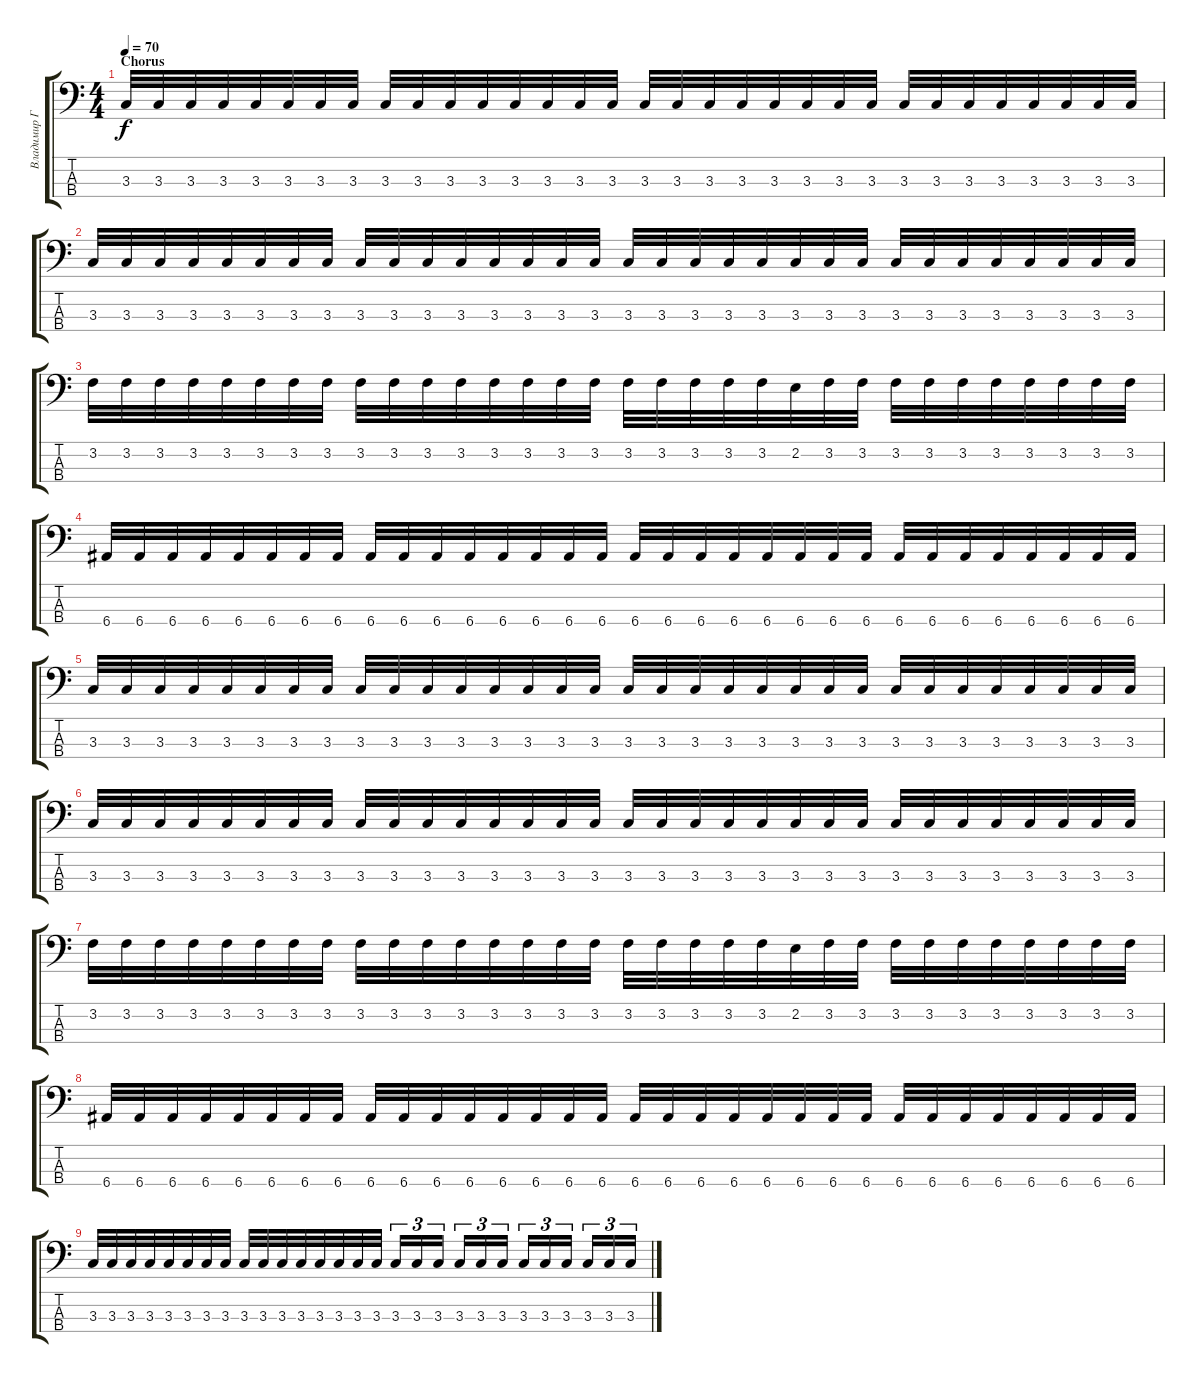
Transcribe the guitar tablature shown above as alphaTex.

\track ("Владимир Гарбуз" "Владимир Г") {instrument electricbassfinger}
\staff {score tabs}
\tuning (G2 D2 A1 E1) {hide}
\ts (4 4)
\section ("" "Chorus")
\tempo 70
\clef f4
\ks c
3.3.32{dy f} 3.3.32 3.3.32 3.3.32 3.3.32 3.3.32 3.3.32 3.3.32 3.3.32 3.3.32 3.3.32 3.3.32 3.3.32 3.3.32 3.3.32 3.3.32 3.3.32 3.3.32 3.3.32 3.3.32 3.3.32 3.3.32 3.3.32 3.3.32 3.3.32 3.3.32 3.3.32 3.3.32 3.3.32 3.3.32 3.3.32 3.3.32 |
3.3.32 3.3.32 3.3.32 3.3.32 3.3.32 3.3.32 3.3.32 3.3.32 3.3.32 3.3.32 3.3.32 3.3.32 3.3.32 3.3.32 3.3.32 3.3.32 3.3.32 3.3.32 3.3.32 3.3.32 3.3.32 3.3.32 3.3.32 3.3.32 3.3.32 3.3.32 3.3.32 3.3.32 3.3.32 3.3.32 3.3.32 3.3.32 |
3.2.32 3.2.32 3.2.32 3.2.32 3.2.32 3.2.32 3.2.32 3.2.32 3.2.32 3.2.32 3.2.32 3.2.32 3.2.32 3.2.32 3.2.32 3.2.32 3.2.32 3.2.32 3.2.32 3.2.32 3.2.32 2.2.32 3.2.32 3.2.32 3.2.32 3.2.32 3.2.32 3.2.32 3.2.32 3.2.32 3.2.32 3.2.32 |
6.4.32 6.4.32 6.4.32 6.4.32 6.4.32 6.4.32 6.4.32 6.4.32 6.4.32 6.4.32 6.4.32 6.4.32 6.4.32 6.4.32 6.4.32 6.4.32 6.4.32 6.4.32 6.4.32 6.4.32 6.4.32 6.4.32 6.4.32 6.4.32 6.4.32 6.4.32 6.4.32 6.4.32 6.4.32 6.4.32 6.4.32 6.4.32 |
3.3.32 3.3.32 3.3.32 3.3.32 3.3.32 3.3.32 3.3.32 3.3.32 3.3.32 3.3.32 3.3.32 3.3.32 3.3.32 3.3.32 3.3.32 3.3.32 3.3.32 3.3.32 3.3.32 3.3.32 3.3.32 3.3.32 3.3.32 3.3.32 3.3.32 3.3.32 3.3.32 3.3.32 3.3.32 3.3.32 3.3.32 3.3.32 |
3.3.32 3.3.32 3.3.32 3.3.32 3.3.32 3.3.32 3.3.32 3.3.32 3.3.32 3.3.32 3.3.32 3.3.32 3.3.32 3.3.32 3.3.32 3.3.32 3.3.32 3.3.32 3.3.32 3.3.32 3.3.32 3.3.32 3.3.32 3.3.32 3.3.32 3.3.32 3.3.32 3.3.32 3.3.32 3.3.32 3.3.32 3.3.32 |
3.2.32 3.2.32 3.2.32 3.2.32 3.2.32 3.2.32 3.2.32 3.2.32 3.2.32 3.2.32 3.2.32 3.2.32 3.2.32 3.2.32 3.2.32 3.2.32 3.2.32 3.2.32 3.2.32 3.2.32 3.2.32 2.2.32 3.2.32 3.2.32 3.2.32 3.2.32 3.2.32 3.2.32 3.2.32 3.2.32 3.2.32 3.2.32 |
6.4.32 6.4.32 6.4.32 6.4.32 6.4.32 6.4.32 6.4.32 6.4.32 6.4.32 6.4.32 6.4.32 6.4.32 6.4.32 6.4.32 6.4.32 6.4.32 6.4.32 6.4.32 6.4.32 6.4.32 6.4.32 6.4.32 6.4.32 6.4.32 6.4.32 6.4.32 6.4.32 6.4.32 6.4.32 6.4.32 6.4.32 6.4.32 |
3.3.32 3.3.32 3.3.32 3.3.32 3.3.32 3.3.32 3.3.32 3.3.32 3.3.32 3.3.32 3.3.32 3.3.32 3.3.32 3.3.32 3.3.32 3.3.32 3.3.16{tu (3 2)} 3.3.16{tu (3 2)} 3.3.16{tu (3 2)} 3.3.16{tu (3 2)} 3.3.16{tu (3 2)} 3.3.16{tu (3 2)} 3.3.16{tu (3 2)} 3.3.16{tu (3 2)} 3.3.16{tu (3 2)} 3.3.16{tu (3 2)} 3.3.16{tu (3 2)} 3.3.16{tu (3 2)}
